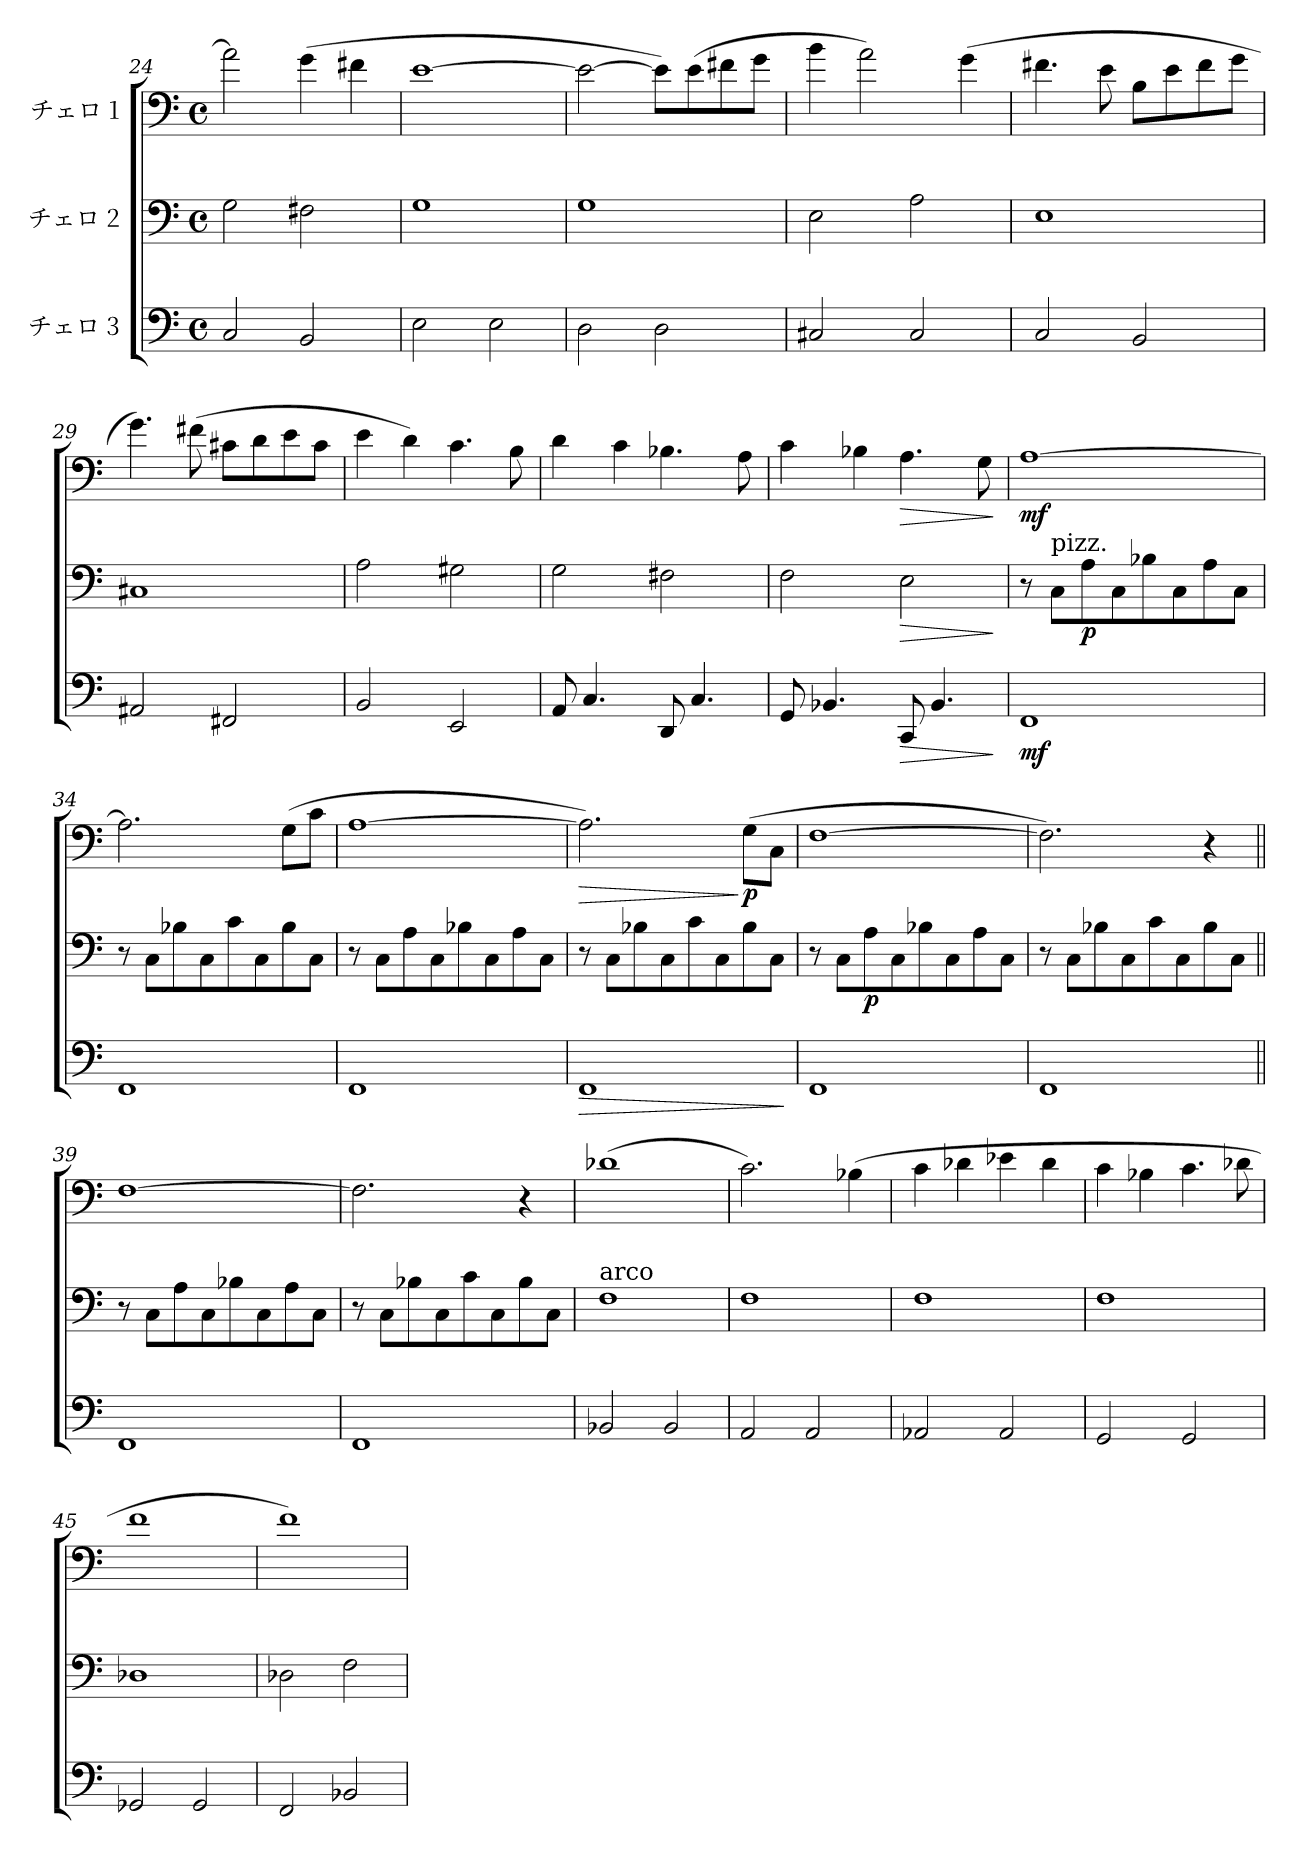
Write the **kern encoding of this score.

**kern	**dynam	**kern	**dynam	**kern	**dynam
*part3	*part3	*part2	*part2	*part1	*part1
*staff3	*staff3	*staff2	*staff2	*staff1	*staff1
*I"チェロ 3	*	*I"チェロ 2	*	*I"チェロ 1	*
*clefF4	*	*clefF4	*	*clefF4	*
*k[]	*	*k[]	*	*k[]	*
*M4/4	*	*M4/4	*	*M4/4	*
*met(c)	*	*met(c)	*	*met(c)	*
=24	=24	=24	=24	=24	=24
2C/	.	2G\	.	2a\]	.
2BB/	.	2F#X\	.	(>4g\	.
.	.	.	.	4f#X\	.
!!LO:PB:g=z
=25	=25	=25	=25	=25	=25
2E\	.	1G	.	[1e	.
2E\	.	.	.	.	.
=26	=26	=26	=26	=26	=26
2D\	.	1G	.	2e\_	.
2D\	.	.	.	8e\L])	.
.	.	.	.	(>8e\	.
.	.	.	.	8f#X\	.
.	.	.	.	8g\J	.
=27	=27	=27	=27	=27	=27
2C#X/	.	2E\	.	4b\	.
.	.	.	.	2a\)	.
2C#/	.	2A\	.	.	.
.	.	.	.	(>4g\	.
=28	=28	=28	=28	=28	=28
2C/	.	1E	.	4.f#X\	.
.	.	.	.	8e\	.
2BB/	.	.	.	8B\L	.
.	.	.	.	8e\	.
.	.	.	.	8f#\	.
.	.	.	.	8g\J	.
=29	=29	=29	=29	=29	=29
2AA#X/	.	1C#X	.	4.g\)	.
.	.	.	.	(>8f#X\	.
2FF#X/	.	.	.	8c#X\L	.
.	.	.	.	8d\	.
.	.	.	.	8e\	.
.	.	.	.	8c#\J	.
=30	=30	=30	=30	=30	=30
2BB/	.	2A\	.	4e\	.
.	.	.	.	4d\)	.
2EE/	.	2G#X\	.	4.c\	.
.	.	.	.	8B\	.
!!LO:LB:g=z
=31	=31	=31	=31	=31	=31
8AA/	.	2G\	.	4d\	.
4.C/	.	.	.	.	.
.	.	.	.	4c\	.
8DD/	.	2F#X\	.	4.B-X\	.
4.C/	.	.	.	.	.
.	.	.	.	8A\	.
=32	=32	=32	=32	=32	=32
8GG/	.	2F\	.	4c\	.
4.BB-X/	.	.	.	.	.
.	.	.	.	4B-X\	.
!	!LO:HP:b	!	!LO:HP:b	!	!LO:HP:b
8CC/	>	2E\	>	4.A\	>
4.BB-/	.	.	.	.	.
.	.	.	.	8G\	.
.	]	.	]	.	]
=33	=33	=33	=33	=33	=33
!	!LO:DY:b	!	!	!	!LO:DY:b
1FF	mf	8r	.	[1A	mf
!	!	!LO:TX:a:t=pizz.	!	!	!
.	.	8C\L	.	.	.
!	!	!	!LO:DY:b	!	!
.	.	8A\	p	.	.
.	.	8C\	.	.	.
.	.	8B-X\	.	.	.
.	.	8C\	.	.	.
.	.	8A\	.	.	.
.	.	8C\J	.	.	.
=34	=34	=34	=34	=34	=34
1FF	.	8r	.	2.A\]	.
.	.	8C\L	.	.	.
.	.	8B-X\	.	.	.
.	.	8C\	.	.	.
.	.	8c\	.	.	.
.	.	8C\	.	.	.
.	.	8B-\	.	(>8G\L	.
.	.	8C\J	.	8c\J	.
=35	=35	=35	=35	=35	=35
1FF	.	8r	.	[1A	.
.	.	8C\L	.	.	.
.	.	8A\	.	.	.
.	.	8C\	.	.	.
.	.	8B-X\	.	.	.
.	.	8C\	.	.	.
.	.	8A\	.	.	.
.	.	8C\J	.	.	.
=36	=36	=36	=36	=36	=36
!	!LO:HP:b	!	!	!	!LO:HP:b
1FF	>	8r	.	2.A\])	>
.	.	8C\L	.	.	.
.	.	8B-X\	.	.	.
.	.	8C\	.	.	.
.	.	8c\	.	.	.
.	.	8C\	.	.	.
!	!	!	!	!	!LO:DY:n=1:b
.	.	8B-\	.	(>8G\L	] p
.	.	8C\J	.	8C\J	.
.	]	.	.	.	.
!!LO:LB:g=z
=37	=37	=37	=37	=37	=37
1FF	.	8r	.	[1F	.
.	.	8C\L	.	.	.
!	!	!	!LO:DY:b	!	!
.	.	8A\	p	.	.
.	.	8C\	.	.	.
.	.	8B-X\	.	.	.
.	.	8C\	.	.	.
.	.	8A\	.	.	.
.	.	8C\J	.	.	.
=38	=38	=38	=38	=38	=38
1FF	.	8r	.	2.F\])	.
.	.	8C\L	.	.	.
.	.	8B-X\	.	.	.
.	.	8C\	.	.	.
.	.	8c\	.	.	.
.	.	8C\	.	.	.
.	.	8B-\	.	4r	.
.	.	8C\J	.	.	.
=39||	=39||	=39||	=39||	=39||	=39||
1FF	.	8r	.	[1F	.
.	.	8C\L	.	.	.
.	.	8A\	.	.	.
.	.	8C\	.	.	.
.	.	8B-X\	.	.	.
.	.	8C\	.	.	.
.	.	8A\	.	.	.
.	.	8C\J	.	.	.
=40	=40	=40	=40	=40	=40
1FF	.	8r	.	2.F\]	.
.	.	8C\L	.	.	.
.	.	8B-X\	.	.	.
.	.	8C\	.	.	.
.	.	8c\	.	.	.
.	.	8C\	.	.	.
.	.	8B-\	.	4r	.
.	.	8C\J	.	.	.
=41	=41	=41	=41	=41	=41
!	!	!LO:TX:a:t=arco	!	!	!
2BB-X/	.	1F	.	(>1d-X	.
2BB-/	.	.	.	.	.
=42	=42	=42	=42	=42	=42
2AA/	.	1F	.	2.c\)	.
2AA/	.	.	.	.	.
.	.	.	.	(>4B-X\	.
!!LO:LB:g=z
=43	=43	=43	=43	=43	=43
2AA-X/	.	1F	.	4c\	.
.	.	.	.	4d-X\	.
2AA-/	.	.	.	4e-X\	.
.	.	.	.	4d-\	.
=44	=44	=44	=44	=44	=44
2GG/	.	1F	.	4c\	.
.	.	.	.	4B-X\	.
2GG/	.	.	.	4.c\	.
.	.	.	.	8d-X\	.
=45	=45	=45	=45	=45	=45
2GG-X/	.	1D-X	.	1f	.
2GG-/	.	.	.	.	.
=46	=46	=46	=46	=46	=46
2FF/	.	2D-X\	.	1f)	.
2BB-X/	.	2F\	.	.	.
=	=	=	=	=	=
*-	*-	*-	*-	*-	*-
